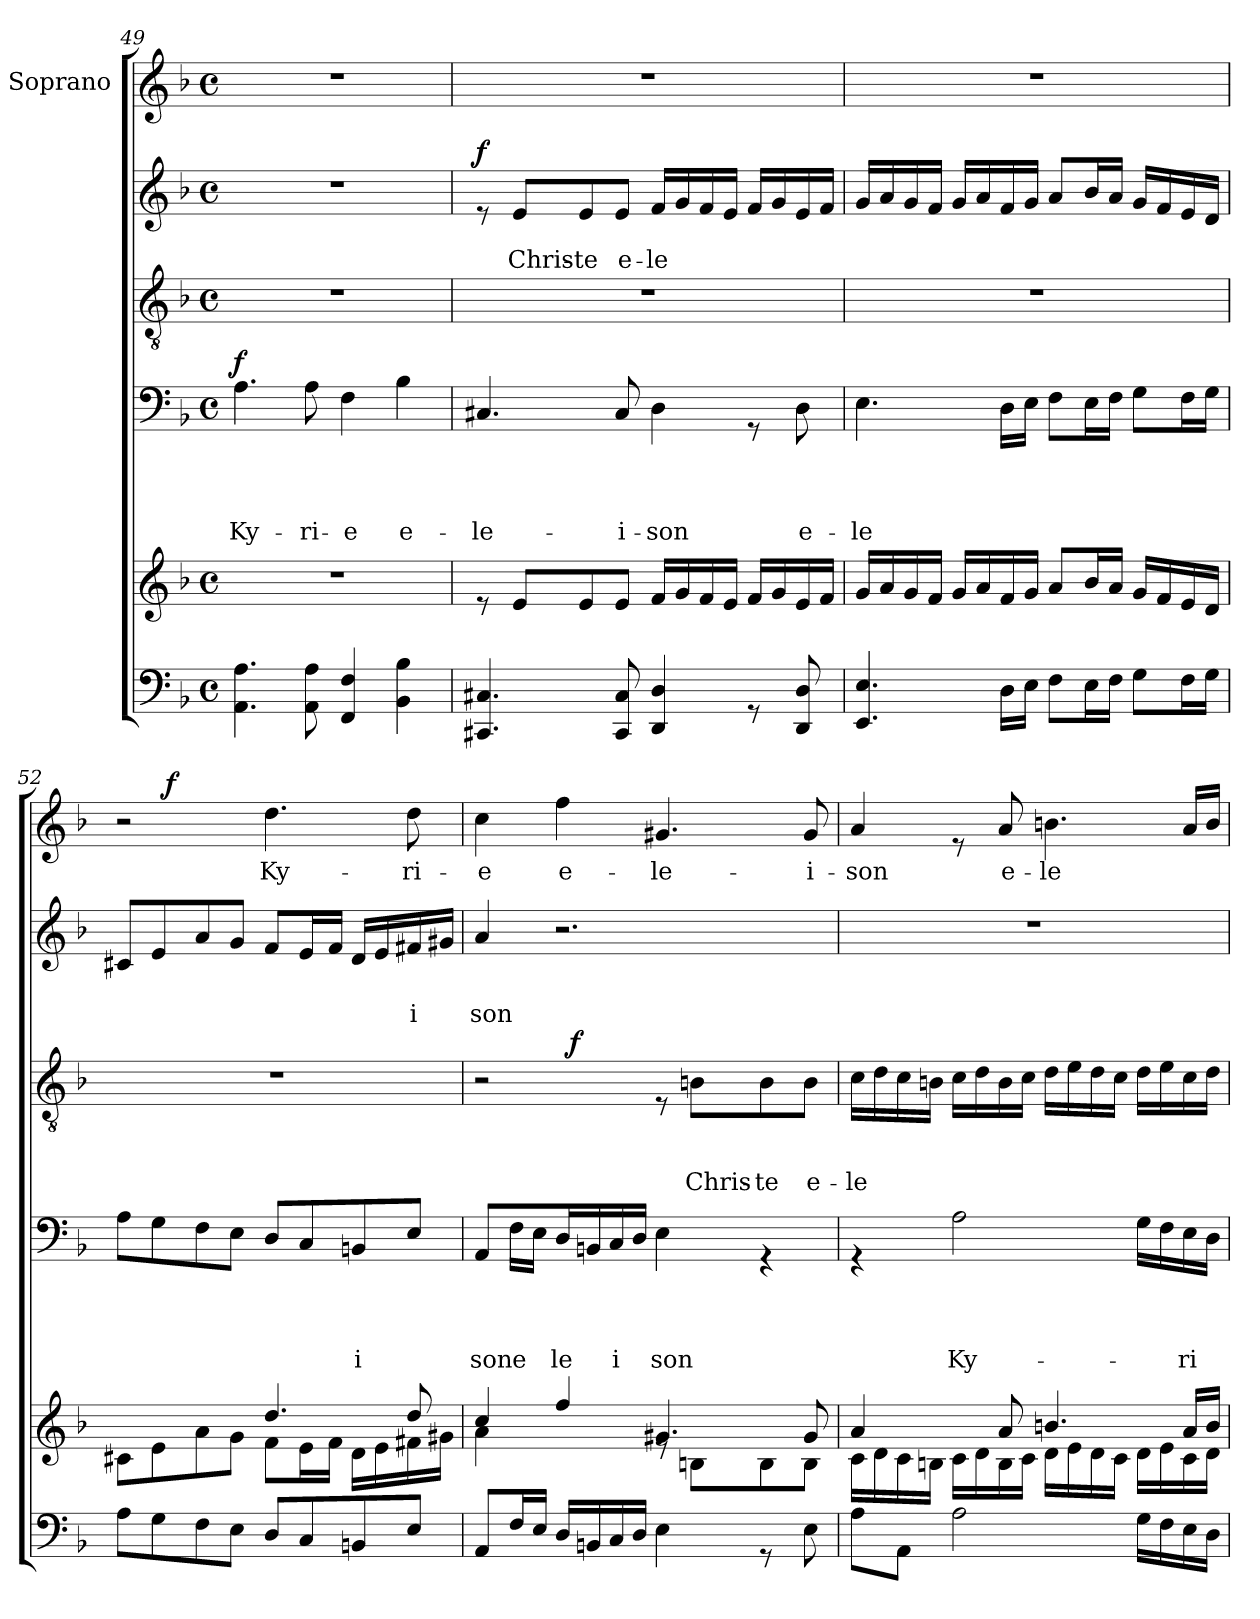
**kern	**kern	**kern	**text	**text	**text	**text	**dynam	**kern	**text	**text	**text	**dynam	**kern	**text	**text	**dynam	**kern	**text	**dynam
*part6	*part5	*part4	*part4	*part4	*part4	*part4	*part4	*part3	*part3	*part3	*part3	*part3	*part2	*part2	*part2	*part2	*part1	*part1	*part1
*staff6	*staff5	*staff4	*staff4	*staff4	*staff4	*staff4	*staff4	*staff3	*staff3	*staff3	*staff3	*staff3	*staff2	*staff2	*staff2	*staff2	*staff1	*staff1	*staff1
*	*	*	*	*	*	*	*	*	*	*	*	*	*	*	*	*	*I"Soprano	*	*
*clefF4	*clefG2	*clefF4	*	*	*	*	*	*clefGv2	*	*	*	*	*clefG2	*	*	*	*clefG2	*	*
*k[b-]	*k[b-]	*k[b-]	*	*	*	*	*	*k[b-]	*	*	*	*	*k[b-]	*	*	*	*k[b-]	*	*
*F:	*F:	*F:	*	*	*	*	*	*F:	*	*	*	*	*F:	*	*	*	*F:	*	*
*M4/4	*M4/4	*M4/4	*	*	*	*	*	*M4/4	*	*	*	*	*M4/4	*	*	*	*M4/4	*	*
*met(c)	*met(c)	*met(c)	*	*	*	*	*	*met(c)	*	*	*	*	*met(c)	*	*	*	*met(c)	*	*
*MM80	*MM80	*MM80	*	*	*	*	*	*MM80	*	*	*	*	*MM80	*	*	*	*MM80	*	*
=49	=49	=49	=49	=49	=49	=49	=49	=49	=49	=49	=49	=49	=49	=49	=49	=49	=49	=49	=49
!	!	!	!	!	!	!LO:LY:b	!LO:DY:a	!	!	!	!	!	!	!	!	!	!	!	!
4.AA\ 4.A\	1r	4.A\	.	.	.	Ky-	f	1r	.	.	.	.	1r	.	.	.	1r	.	.
!	!	!	!	!	!	!LO:LY:b	!	!	!	!	!	!	!	!	!	!	!	!	!
8AA\ 8A\	.	8A\	.	.	.	-ri-	.	.	.	.	.	.	.	.	.	.	.	.	.
!	!	!	!	!	!	!LO:LY:b	!	!	!	!	!	!	!	!	!	!	!	!	!
4FF/ 4F/	.	4F\	.	.	.	-e	.	.	.	.	.	.	.	.	.	.	.	.	.
!	!	!	!	!	!	!LO:LY:b	!	!	!	!	!	!	!	!	!	!	!	!	!
4BB-\ 4B-\	.	4B-\	.	.	.	e-	.	.	.	.	.	.	.	.	.	.	.	.	.
=50	=50	=50	=50	=50	=50	=50	=50	=50	=50	=50	=50	=50	=50	=50	=50	=50	=50	=50	=50
*	*	*	*	*	*	*	*	*	*	*	*	*	*	*	*	*	*MM76	*	*
!	!	!	!	!	!	!LO:LY:b	!	!	!	!	!	!	!	!	!	!LO:DY:a	!	!	!
4.CC#X/ 4.C#X/	8re	4.C#X/	.	.	.	-le-	.	1r	.	.	.	.	8re	.	.	f	1r	.	.
!	!	!	!	!	!	!	!	!	!	!	!	!	!	!	!LO:LY:b	!	!	!	!
.	8e/L	.	.	.	.	.	.	.	.	.	.	.	8e/L	.	Chris-	.	.	.	.
!	!	!	!	!	!	!	!	!	!	!	!	!	!	!	!LO:LY:b	!	!	!	!
.	8e/	.	.	.	.	.	.	.	.	.	.	.	8e/	.	-te	.	.	.	.
!	!	!	!	!	!	!LO:LY:b	!	!	!	!	!	!	!	!	!LO:LY:b	!	!	!	!
8CC#/ 8C#/	8e/J	8C#/	.	.	.	-i-	.	.	.	.	.	.	8e/J	.	e-	.	.	.	.
!	!	!	!	!	!	!LO:LY:b	!	!	!	!	!	!	!	!	!LO:LY:b	!	!	!	!
4DD/ 4D/	16f/LL	4D\	.	.	.	-son	.	.	.	.	.	.	16f/LL	.	-le	.	.	.	.
.	16g/	.	.	.	.	.	.	.	.	.	.	.	16g/	.	.	.	.	.	.
.	16f/	.	.	.	.	.	.	.	.	.	.	.	16f/	.	.	.	.	.	.
.	16e/JJ	.	.	.	.	.	.	.	.	.	.	.	16e/JJ	.	.	.	.	.	.
8rGG	16f/LL	8rGG	.	.	.	.	.	.	.	.	.	.	16f/LL	.	.	.	.	.	.
.	16g/	.	.	.	.	.	.	.	.	.	.	.	16g/	.	.	.	.	.	.
!	!	!	!	!	!	!LO:LY:b	!	!	!	!	!	!	!	!	!	!	!	!	!
8DD/ 8D/	16e/	8D\	.	.	.	e-	.	.	.	.	.	.	16e/	.	.	.	.	.	.
.	16f/JJ	.	.	.	.	.	.	.	.	.	.	.	16f/JJ	.	.	.	.	.	.
=51	=51	=51	=51	=51	=51	=51	=51	=51	=51	=51	=51	=51	=51	=51	=51	=51	=51	=51	=51
!	!	!	!	!	!	!LO:LY:b	!	!	!	!	!	!	!	!	!	!	!	!	!
4.EE/ 4.E/	16g/LL	4.E\	.	.	.	-le	.	1r	.	.	.	.	16g/LL	.	.	.	1r	.	.
.	16a/	.	.	.	.	.	.	.	.	.	.	.	16a/	.	.	.	.	.	.
.	16g/	.	.	.	.	.	.	.	.	.	.	.	16g/	.	.	.	.	.	.
.	16f/JJ	.	.	.	.	.	.	.	.	.	.	.	16f/JJ	.	.	.	.	.	.
.	16g/LL	.	.	.	.	.	.	.	.	.	.	.	16g/LL	.	.	.	.	.	.
.	16a/	.	.	.	.	.	.	.	.	.	.	.	16a/	.	.	.	.	.	.
16D\LL	16f/	16D\LL	.	.	.	.	.	.	.	.	.	.	16f/	.	.	.	.	.	.
16E\JJ	16g/JJ	16E\JJ	.	.	.	.	.	.	.	.	.	.	16g/JJ	.	.	.	.	.	.
8F\L	8a/L	8F\L	.	.	.	.	.	.	.	.	.	.	8a/L	.	.	.	.	.	.
16E\L	16b-/L	16E\L	.	.	.	.	.	.	.	.	.	.	16b-/L	.	.	.	.	.	.
16F\JJ	16a/JJ	16F\JJ	.	.	.	.	.	.	.	.	.	.	16a/JJ	.	.	.	.	.	.
8G\L	16g/LL	8G\L	.	.	.	.	.	.	.	.	.	.	16g/LL	.	.	.	.	.	.
.	16f/	.	.	.	.	.	.	.	.	.	.	.	16f/	.	.	.	.	.	.
16F\L	16e/	16F\L	.	.	.	.	.	.	.	.	.	.	16e/	.	.	.	.	.	.
16G\JJ	16d/JJ	16G\JJ	.	.	.	.	.	.	.	.	.	.	16d/JJ	.	.	.	.	.	.
!!LO:LB:g=z
=52	=52	=52	=52	=52	=52	=52	=52	=52	=52	=52	=52	=52	=52	=52	=52	=52	=52	=52	=52
*	*^	*	*	*	*	*	*	*	*	*	*	*	*	*	*	*	*^	*	*
8A\L	8c#X\L	2ryy	8A\L	.	.	.	.	.	1r	.	.	.	.	8c#X/L	.	.	.	2r	8ryy	.	.
8G\	8e\	.	8G\	.	.	.	.	.	.	.	.	.	.	8e/	.	.	.	.	32ryy	.	.
!	!	!	!	!	!	!	!	!	!	!	!	!	!	!	!	!	!	!	!	!	!LO:DY:a
.	.	.	.	.	.	.	.	.	.	.	.	.	.	.	.	.	.	.	2ryy	.	f
8F\	8a\	.	8F\	.	.	.	.	.	.	.	.	.	.	8a/	.	.	.	.	.	.	.
8E\J	8g\J	.	8E\J	.	.	.	.	.	.	.	.	.	.	8g/J	.	.	.	.	.	.	.
!	!	!	!	!	!	!	!	!	!	!	!	!	!	!	!	!	!	!	!	!LO:LY:b	!
8D/L	8f\L	4.dd/	8D/L	.	.	.	.	.	.	.	.	.	.	8f/L	.	.	.	4.dd\	.	Ky-	.
8C/	16e\L	.	8C/	.	.	.	.	.	.	.	.	.	.	16e/L	.	.	.	.	.	.	.
.	.	.	.	.	.	.	.	.	.	.	.	.	.	.	.	.	.	.	4ryy	.	.
.	16f\JJ	.	.	.	.	.	.	.	.	.	.	.	.	16f/JJ	.	.	.	.	.	.	.
!	!	!	!	!	!	!	!LO:LY:b	!	!	!	!	!	!	!	!	!	!	!	!	!	!
8BBn/	16d\LL	.	8BBn/	.	.	.	i	.	.	.	.	.	.	16d/LL	.	.	.	.	.	.	.
.	16e\	.	.	.	.	.	.	.	.	.	.	.	.	16e/	.	.	.	.	.	.	.
!	!	!	!	!	!	!	!	!	!	!	!	!	!	!	!	!LO:LY:b	!	!	!	!LO:LY:b	!
8E/J	16f#X\	8dd/	8E/J	.	.	.	.	.	.	.	.	.	.	16f#X/	.	i	.	8dd\	.	-ri-	.
.	.	.	.	.	.	.	.	.	.	.	.	.	.	.	.	.	.	.	16.ryy	.	.
.	16g#X\JJ	.	.	.	.	.	.	.	.	.	.	.	.	16g#X/JJ	.	.	.	.	.	.	.
=53	=53	=53	=53	=53	=53	=53	=53	=53	=53	=53	=53	=53	=53	=53	=53	=53	=53	=53	=53	=53	=53
*	*	*^	*	*	*	*	*	*	*	*	*	*	*	*	*	*	*	*	*	*	*
!	!	!	!	!	!	!	!	!LO:LY:b	!	!	!	!	!	!	!	!	!LO:LY:b	!	!	!	!LO:LY:b	!
*	*	*	*	*^	*	*	*	*	*	*^	*	*	*	*	*	*	*	*	*v	*v	*	*
8AA/L	4a\	4cc/	2ryy	8AA/L	8ryy	.	.	.	son	.	2r	4ryy	.	.	.	.	4a/	.	son	.	4cc\	-e	.
!	!	!	!	!	!	!	!	!	!LO:LY:b	!	!	!	!	!	!	!	!	!	!	!	!	!	!
16F/L	.	.	.	8ryy	16F\LL	.	.	.	e	.	.	.	.	.	.	.	.	.	.	.	.	.	.
16E/JJ	.	.	.	.	16E\JJ	.	.	.	.	.	.	.	.	.	.	.	.	.	.	.	.	.	.
!	!	!	!	!	!	!	!	!	!LO:LY:b	!	!	!	!	!	!	!	!	!	!	!	!	!LO:LY:b	!
16D/LL	2.ryy	4ff/	.	16D/L	4ryy	.	.	.	le	.	.	32ryy	.	.	.	.	2.r	.	.	.	4ff\	e-	.
!	!	!	!	!	!	!	!	!	!	!	!	!	!	!	!	!LO:DY:a	!	!	!	!	!	!	!
.	.	.	.	.	.	.	.	.	.	.	.	2ryy	.	.	.	f	.	.	.	.	.	.	.
16BBn/	.	.	.	16BBn/	.	.	.	.	.	.	.	.	.	.	.	.	.	.	.	.	.	.	.
!	!	!	!	!	!	!	!	!	!LO:LY:b	!	!	!	!	!	!	!	!	!	!	!	!	!	!
16C/	.	.	.	16C/	.	.	.	.	i	.	.	.	.	.	.	.	.	.	.	.	.	.	.
16D/JJ	.	.	.	16D/JJ	.	.	.	.	.	.	.	.	.	.	.	.	.	.	.	.	.	.	.
!	!	!	!	!	!	!	!	!	!LO:LY:b	!	!	!	!	!	!	!	!	!	!	!	!	!LO:LY:b	!
4E\	.	4.g#X/	8re	2ryy	4E\	.	.	.	son	.	8rE	.	.	.	.	.	.	.	.	.	4.g#X/	-le-	.
!	!	!	!	!	!	!	!	!	!	!	!	!	!	!	!LO:LY:b	!	!	!	!	!	!	!	!
.	.	.	8Bn\L	.	.	.	.	.	.	.	8Bn\L	.	.	.	Chris-	.	.	.	.	.	.	.	.
!	!	!	!	!	!	!	!	!	!	!	!	!	!	!	!LO:LY:b	!	!	!	!	!	!	!	!
8rGG	.	.	8B\	.	4rGG	.	.	.	.	.	8B\	.	.	.	-te	.	.	.	.	.	.	.	.
.	.	.	.	.	.	.	.	.	.	.	.	8..ryy	.	.	.	.	.	.	.	.	.	.	.
!	!	!	!	!	!	!	!	!	!	!	!	!	!	!	!LO:LY:b	!	!	!	!	!	!	!LO:LY:b	!
8E\	.	8g#/	8B\J	.	.	.	.	.	.	.	8B\J	.	.	.	e-	.	.	.	.	.	8g#/	-i-	.
*	*	*	*	*v	*v	*	*	*	*	*	*	*	*	*	*	*	*	*	*	*	*	*	*
=54	=54	=54	=54	=54	=54	=54	=54	=54	=54	=54	=54	=54	=54	=54	=54	=54	=54	=54	=54	=54	=54	=54
!	!	!	!	!	!	!	!	!	!	!	!	!	!	!LO:LY:b	!	!	!	!	!	!	!LO:LY:b	!
*	*	*v	*v	*	*	*	*	*	*	*v	*v	*	*	*	*	*	*	*	*	*	*	*
8A\L	4a/	16c\LL	4rGG	.	.	.	.	.	16c\LL	.	.	-le	.	1r	.	.	.	4a/	-son	.
.	.	16d\	.	.	.	.	.	.	16d\	.	.	.	.	.	.	.	.	.	.	.
8AA\J	.	16c\	.	.	.	.	.	.	16c\	.	.	.	.	.	.	.	.	.	.	.
.	.	16Bn\JJ	.	.	.	.	.	.	16Bn\JJ	.	.	.	.	.	.	.	.	.	.	.
!	!	!	!	!	!	!	!LO:LY:b	!	!	!	!	!	!	!	!	!	!	!	!	!
2A\	8ryy	16c\LL	2A\	.	.	.	Ky-	.	16c\LL	.	.	.	.	.	.	.	.	8re	.	.
.	.	16d\	.	.	.	.	.	.	16d\	.	.	.	.	.	.	.	.	.	.	.
!	!	!	!	!	!	!	!	!	!	!	!	!	!	!	!	!	!	!	!LO:LY:b	!
.	8a/	16B\	.	.	.	.	.	.	16B\	.	.	.	.	.	.	.	.	8a/	e-	.
.	.	16c\JJ	.	.	.	.	.	.	16c\JJ	.	.	.	.	.	.	.	.	.	.	.
!	!	!	!	!	!	!	!	!	!	!	!	!	!	!	!	!	!	!	!LO:LY:b	!
.	4.bn/	16d\LL	.	.	.	.	.	.	16d\LL	.	.	.	.	.	.	.	.	4.bn\	-le	.
.	.	16e\	.	.	.	.	.	.	16e\	.	.	.	.	.	.	.	.	.	.	.
.	.	16d\	.	.	.	.	.	.	16d\	.	.	.	.	.	.	.	.	.	.	.
.	.	16c\JJ	.	.	.	.	.	.	16c\JJ	.	.	.	.	.	.	.	.	.	.	.
16G\LL	.	16d\LL	16G\LL	.	.	.	.	.	16d\LL	.	.	.	.	.	.	.	.	.	.	.
16F\	.	16e\	16F\	.	.	.	.	.	16e\	.	.	.	.	.	.	.	.	.	.	.
!	!	!	!	!	!	!	!LO:LY:b	!	!	!	!	!	!	!	!	!	!	!	!	!
16E\	16a/LL	16c\	16E\	.	.	.	-ri	.	16c\	.	.	.	.	.	.	.	.	16a/LL	.	.
16D\JJ	16b/JJ	16d\JJ	16D\JJ	.	.	.	.	.	16d\JJ	.	.	.	.	.	.	.	.	16b/JJ	.	.
*	*v	*v	*	*	*	*	*	*	*	*	*	*	*	*	*	*	*	*	*	*
=	=	=	=	=	=	=	=	=	=	=	=	=	=	=	=	=	=	=	=
*-	*-	*-	*-	*-	*-	*-	*-	*-	*-	*-	*-	*-	*-	*-	*-	*-	*-	*-	*-
